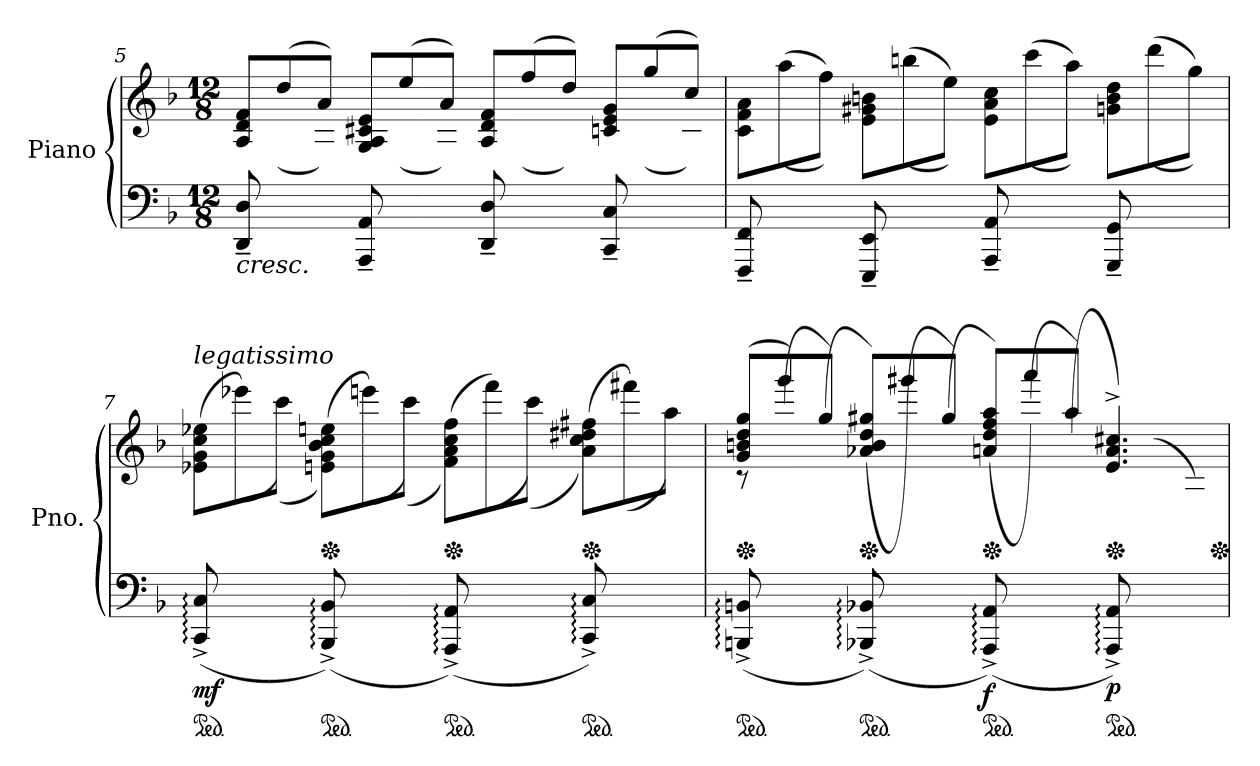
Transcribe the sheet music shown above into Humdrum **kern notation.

**kern	**kern	**dynam
*part1	*part1	*part1
*staff2	*staff1	*staff1/2
*I"Piano	*	*
*I'Pno.	*	*
!!LO:LB:g=z
*clefF4	*clefG2	*
*k[b-]	*k[b-]	*
*M12/8	*M12/8	*
=5	=5	=5
*	*^	*
!LO:TX:b:i:t=cresc.	!	!	!
8DD/~ 8D/~L	8A/ 8d/ 8f/L	8ryy	.
4ryy	(<8dd/	(>8d\	.
.	8a/J)	8A\J)	.
8AAA/~ 8AA/~L	8G/ 8A/ 8c#X/ 8e/L	8ryy	.
4ryy	(<8ee/	(>8e\	.
.	8a/J)	8A\J)	.
8DD/~ 8D/~L	8A/ 8d/ 8f/L	8ryy	.
4ryy	(<8ff/	(>8f\	.
.	8dd/J)	8d\J)	.
8CC/~ 8C/~L	8cn/ 8e/ 8g/L	8ryy	.
4ryy	(<8gg/	(>8g\	.
.	8cc/J)	8c\J)	.
=6	=6	=6	=6
8FFF/~ 8FF/~L	8c\ 8f\ 8a\L	8ryy	.
4ryy	(>8aa\	(>8a\	.
.	8ff\J)	8f\J)	.
8EEE/~ 8EE/~L	8e\ 8g#X\ 8bn\L	8ryy	.
4ryy	(>8bbn\	(>8bn\	.
.	8ee\J)	8e\J)	.
8AAA/~ 8AA/~L	8e\ 8a\ 8cc\L	8ryy	.
4ryy	(>8ccc\	(>8cc\	.
.	8aa\J)	8a\J)	.
8GGG/~ 8GG/~L	8gn\ 8b\ 8dd\L	8ryy	.
4ryy	(>8ddd\	(>8dd\	.
.	8gg\J)	8g\J)	.
!!LO:LB:g=z	!!
=7	=7	=7	=7
*ped	*	*	*
!	!LO:TX:a:i:t=legatissimo	!	!
!	!	!	!LO:DY:b=2
(>8CC/:^ 8C/:^L	(>8e-X\ 8g\ 8cc\ 8ee-X\L	8ryy	mf
4ryy	(>8eee-X\)	(>8ee-X\)	.
.	(>8ccc\J)	(>8cc\J)	.
*ped	*	*	*
*	*Xped	*	*
(>8BBB-/:^ 8BB-/:^L)	(>8en\ 8g\ 8b-\ 8cc\ 8een\L)	8ryy	.
4ryy	(>8eeen\)	(>8een\)	.
.	(>8ccc\J)	(>8cc\J)	.
*ped	*	*	*
*	*Xped	*	*
(>8AAA/:^ 8AA/:^L)	(>8f\ 8a\ 8cc\ 8ff\L)	8ryy	.
4ryy	(>8fff\)	(>8ff\)	.
.	(>8ccc\J)	(>8cc\J)	.
*ped	*	*	*
*	*Xped	*	*
(>8CC/:^ 8C/:^L)	(>8a\ 8cc\ 8dd#X\ 8ff#X\L)	8ryy	.
4ryy	(>8fff#X\)	(>8ff#X\)	.
.	(>8aa\J)	8a\J)	.
*	*v	*v	*
=8	=8	=8
*ped	*	*
*	*Xped	*
*	*^	*
*	*	*^	*
(>8BBBn/:^ 8BBn/:^L	(>8g/ 8bn/ 8dd/ 8gg/L)	8r	8ryy	.
4ryy	(>8ggg/)	1ryy	(>8gg\)	.
.	(>8gg/J)	.	(>8g\J)	.
*ped	*	*	*	*
*	*Xped	*	*	*
(>8BBB-X/:^ 8BB-X/:^L)	(>8a-X/ 8b/ 8dd/ 8gg#X/L)	.	8ryy	.
4ryy	(>8ggg#X/)	.	(>8gg#X\)	.
.	(>8gg#/J)	.	(>8g#X\J)	.
*ped	*	*	*	*
*	*Xped	*	*	*
!	!	!	!	!LO:DY:b=2
(>8AAA/:^ 8AA/:^L)	(>8an/ 8dd/ 8ff/ 8aa/L)	.	8ryy	f
4ryy	(>8aaa/)	.	(>8aa\)	.
.	(>8aa/J)	.	(>8a\J)	.
*ped	*	*	*	*
*	*Xped	*	*	*
!	!	!	!	!LO:DY:b=2
(>8AAA/:^ 8AA/:^L)	4.e/^ 4.a/^ 4.cc#X/^)	4.ryy	8ryy	p
4ryy	.	.	(>8a\)	.
.	.	.	8A\J)	.
*	*Xped	*	*	*
*	*v	*v	*v	*
=	=	=
*-	*-	*-
